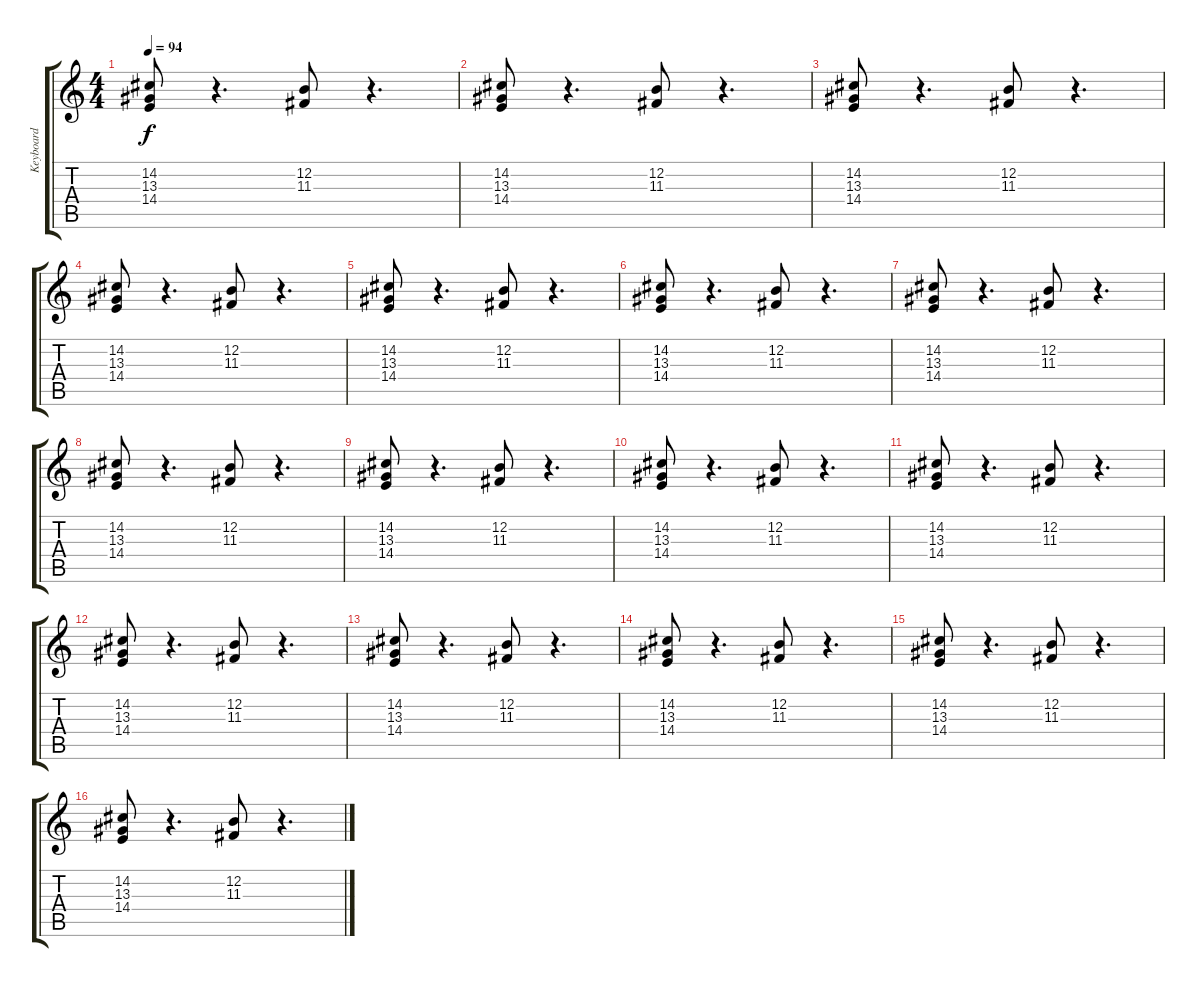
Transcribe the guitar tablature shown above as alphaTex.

\track ("Keyboard" "Keyboard") {instrument drawbarorgan}
\staff {score tabs}
\tuning (E4 B3 G3 D3 A2 E2) {hide}
\ts (4 4)
\tempo 94
\clef g2
\ks c
(14.2 13.3 14.4).8{dy f instrument drawbarorgan} r.4{d} (12.2 11.3).8 r.4{d} |
(14.2 13.3 14.4).8 r.4{d} (12.2 11.3).8 r.4{d} |
(14.2 13.3 14.4).8 r.4{d} (12.2 11.3).8 r.4{d} |
(14.2 13.3 14.4).8 r.4{d} (12.2 11.3).8 r.4{d} |
(14.2 13.3 14.4).8 r.4{d} (12.2 11.3).8 r.4{d} |
(14.2 13.3 14.4).8 r.4{d} (12.2 11.3).8 r.4{d} |
(14.2 13.3 14.4).8 r.4{d} (12.2 11.3).8 r.4{d} |
(14.2 13.3 14.4).8 r.4{d} (12.2 11.3).8 r.4{d} |
(14.2 13.3 14.4).8 r.4{d} (12.2 11.3).8 r.4{d} |
(14.2 13.3 14.4).8 r.4{d} (12.2 11.3).8 r.4{d} |
(14.2 13.3 14.4).8 r.4{d} (12.2 11.3).8 r.4{d} |
(14.2 13.3 14.4).8 r.4{d} (12.2 11.3).8 r.4{d} |
(14.2 13.3 14.4).8 r.4{d} (12.2 11.3).8 r.4{d} |
(14.2 13.3 14.4).8 r.4{d} (12.2 11.3).8 r.4{d} |
(14.2 13.3 14.4).8 r.4{d} (12.2 11.3).8 r.4{d} |
(14.2 13.3 14.4).8 r.4{d} (12.2 11.3).8 r.4{d}
